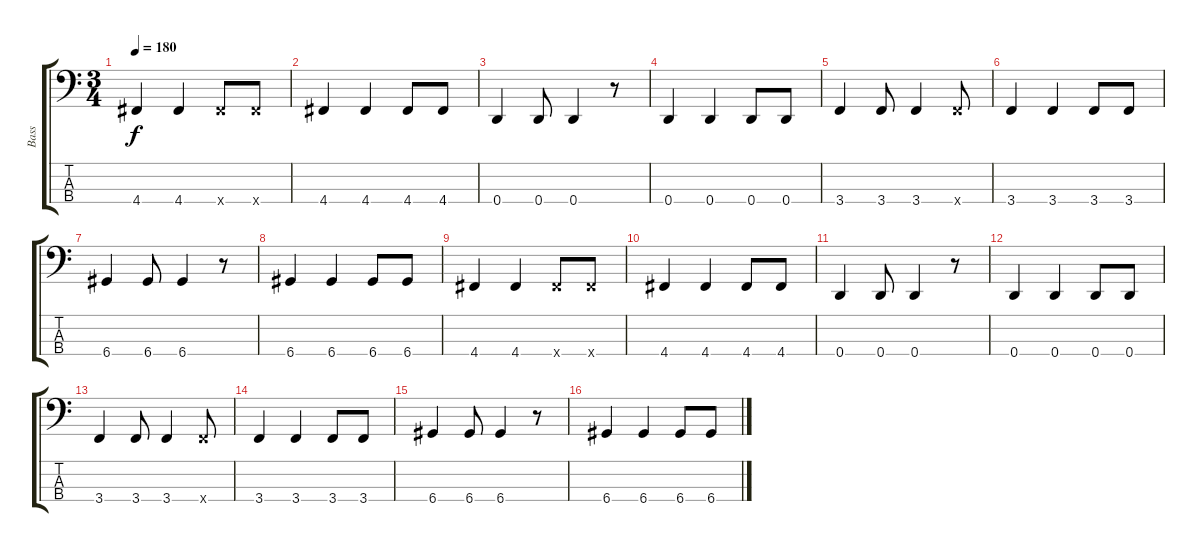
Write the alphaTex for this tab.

\track ("Bass" "Bass") {instrument electricbassfinger}
\staff {score tabs}
\tuning (G2 D2 A1 D1) {hide}
\ts (3 4)
\tempo 180
\clef f4
\ks c
4.4.4{dy f} 4.4.4 4.4{x}.8 4.4{x}.8 |
4.4.4 4.4.4 4.4.8 4.4.8 |
0.4.4 0.4.8 0.4.4 r.8 |
0.4.4 0.4.4 0.4.8 0.4.8 |
3.4.4 3.4.8 3.4.4 3.4{x}.8 |
3.4.4 3.4.4 3.4.8 3.4.8 |
6.4.4 6.4.8 6.4.4 r.8 |
6.4.4 6.4.4 6.4.8 6.4.8 |
4.4.4 4.4.4 4.4{x}.8 4.4{x}.8 |
4.4.4 4.4.4 4.4.8 4.4.8 |
0.4.4 0.4.8 0.4.4 r.8 |
0.4.4 0.4.4 0.4.8 0.4.8 |
3.4.4 3.4.8 3.4.4 3.4{x}.8 |
3.4.4 3.4.4 3.4.8 3.4.8 |
6.4.4 6.4.8 6.4.4 r.8 |
6.4.4 6.4.4 6.4.8 6.4.8
